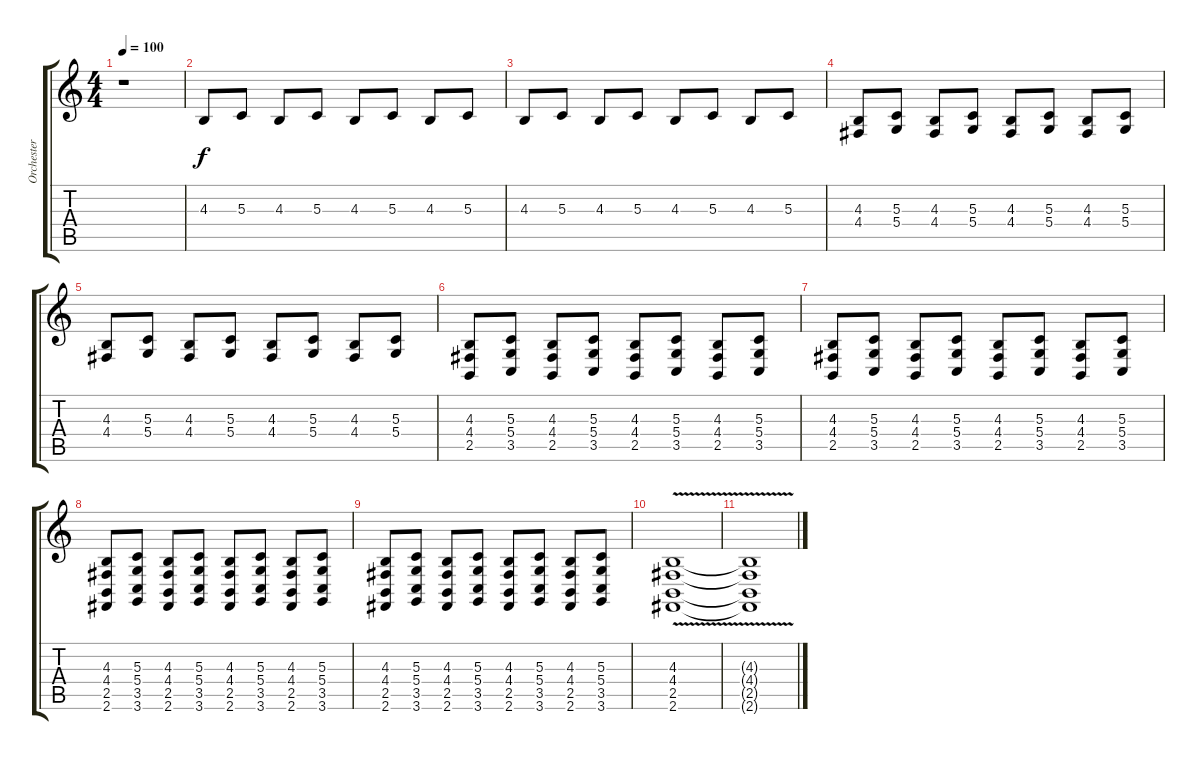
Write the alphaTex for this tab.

\track ("Orchester 1" "Orchester ") {instrument stringensemble1}
\staff {score tabs}
\tuning (E4 B3 G3 D3 A2 E2) {hide}
\ts (4 4)
\tempo 100
\clef g2
\ks c
r.1{dy f} |
4.3.8 5.3.8 4.3.8 5.3.8 4.3.8 5.3.8 4.3.8 5.3.8 |
4.3.8 5.3.8 4.3.8 5.3.8 4.3.8 5.3.8 4.3.8 5.3.8 |
(4.3 4.4).8 (5.3 5.4).8 (4.3 4.4).8 (5.3 5.4).8 (4.3 4.4).8 (5.3 5.4).8 (4.3 4.4).8 (5.3 5.4).8 |
(4.3 4.4).8 (5.3 5.4).8 (4.3 4.4).8 (5.3 5.4).8 (4.3 4.4).8 (5.3 5.4).8 (4.3 4.4).8 (5.3 5.4).8 |
(4.3 4.4 2.5).8 (5.3 5.4 3.5).8 (4.3 4.4 2.5).8 (5.3 5.4 3.5).8 (4.3 4.4 2.5).8 (5.3 5.4 3.5).8 (4.3 4.4 2.5).8 (5.3 5.4 3.5).8 |
(4.3 4.4 2.5).8 (5.3 5.4 3.5).8 (4.3 4.4 2.5).8 (5.3 5.4 3.5).8 (4.3 4.4 2.5).8 (5.3 5.4 3.5).8 (4.3 4.4 2.5).8 (5.3 5.4 3.5).8 |
(4.3 4.4 2.5 2.6).8 (5.3 5.4 3.5 3.6).8 (4.3 4.4 2.5 2.6).8 (5.3 5.4 3.5 3.6).8 (4.3 4.4 2.5 2.6).8 (5.3 5.4 3.5 3.6).8 (4.3 4.4 2.5 2.6).8 (5.3 5.4 3.5 3.6).8 |
(4.3 4.4 2.5 2.6).8 (5.3 5.4 3.5 3.6).8 (4.3 4.4 2.5 2.6).8 (5.3 5.4 3.5 3.6).8 (4.3 4.4 2.5 2.6).8 (5.3 5.4 3.5 3.6).8 (4.3 4.4 2.5 2.6).8 (5.3 5.4 3.5 3.6).8 |
(4.3{v} 4.4{v} 2.5{v} 2.6{v}).1 |
(4.3{t} 4.4{t} 2.5{t} 2.6{t}).1
